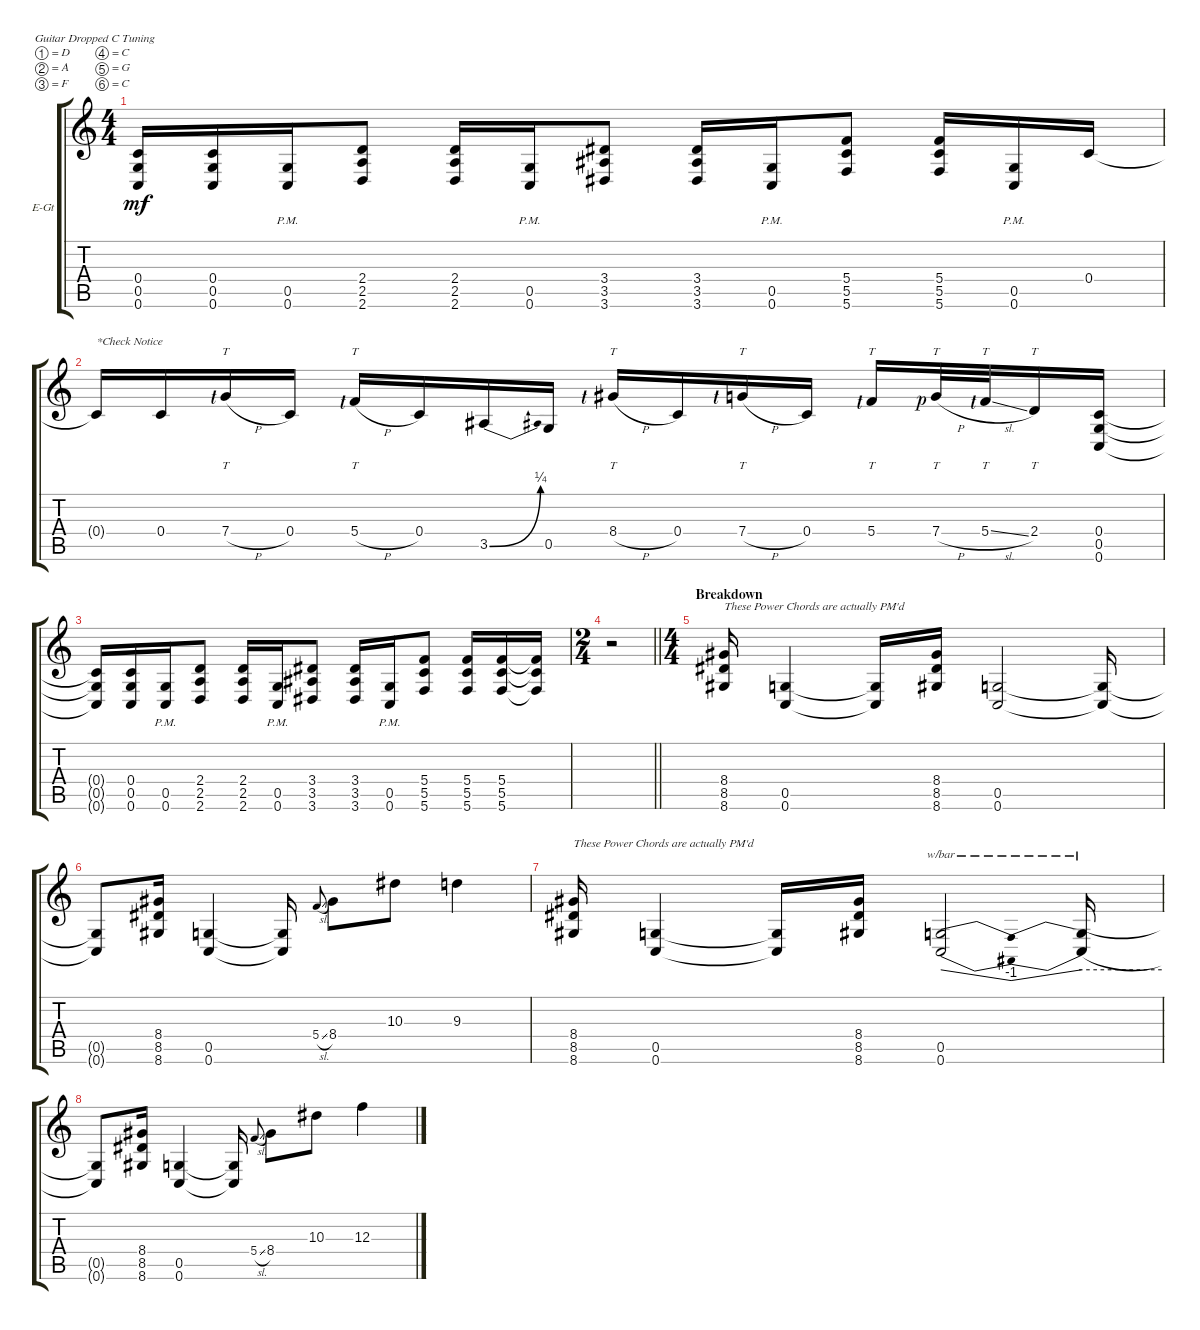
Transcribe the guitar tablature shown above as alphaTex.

\bracketExtendMode groupsimilarinstruments
\firstSystemTrackNameOrientation horizontal
\otherSystemsTrackNameOrientation horizontal
\track ("Guitar 2" "E-Gt") {instrument distortionguitar}
\staff {score tabs}
\tuning (D4 A3 F3 C3 G2 C2)
\ts (4 4)
\tempo (94 hide)
\clef g2
\ks c
(0.4{t} 0.5{t} 0.6{t}).16{dy mf} (0.4 0.5 0.6).16 (0.5{pm} 0.6{pm}).16 (2.4 2.5 2.6).8 (2.4 2.5 2.6).16 (0.5{pm} 0.6{pm}).16 (3.4 3.5 3.6).8 (3.4 3.5 3.6).16 (0.5{pm} 0.6{pm}).16 (5.4 5.5 5.6).8 (5.4 5.5 5.6).16 (0.5{pm} 0.6{pm}).16 0.4.16 |
0.4{t}.16{txt "*Check Notice"} 0.4.16 7.4{h lf 1}.16{tt} 0.4.16 5.4{h lf 1}.16{tt} 0.4.16 3.5{be (bend 0 0 60 1)}.16 0.5.16 8.4{h lf 1}.16{tt} 0.4.16 7.4{h lf 1}.16{tt} 0.4.16 5.4{lf 1}.16{tt} 7.4{h rf 1}.32{tt} 5.4{sl lf 1}.32{tt} 2.4.16{tt} (0.4 0.5 0.6).16 |
(0.4{t} 0.5{t} 0.6{t}).16 (0.4 0.5 0.6).16 (0.5{pm} 0.6{pm}).16 (2.4 2.5 2.6).8 (2.4 2.5 2.6).16 (0.5{pm} 0.6{pm}).16 (3.4 3.5 3.6).8 (3.4 3.5 3.6).16 (0.5{pm} 0.6{pm}).16 (5.4 5.5 5.6).8 (5.4 5.5 5.6).16 (5.4 5.5 5.6).16 (5.4{t} 5.5{t} 5.6{t}).16 |
\ts (2 4)
\beaming (8 2 2)
\barLineRight lightlight
r.2 |
\ts (4 4)
\beaming (8 2 2 2 2)
\section ("" "Breakdown")
(8.4 8.5 8.6).16{txt "These Power Chords are actually PM'd"} (0.5 0.6).4 (0.5{t} 0.6{t}).16 (8.4 8.5 8.6).16 (0.5 0.6).2 (0.5{t} 0.6{t}).16 |
(0.5{t} 0.6{t}).8 (8.4 8.5 8.6).16 (0.5 0.6).4 (0.5{t} 0.6{t}).16 5.4{sl}.8{gr onbeat} 8.4.8 10.3.8 9.3.4 |
(8.4 8.5 8.6).16{txt "These Power Chords are actually PM'd"} (0.5 0.6).4 (0.5{t} 0.6{t}).16 (8.4 8.5 8.6).16 (0.5 0.6).2{tbe (dip default 0 0 10.2 -4 19.2 -4 30 0)} (0.5{t} 0.6{t}).16{tbe (hold default 0 0 60 0)} |
(0.5{t} 0.6{t}).8 (8.4 8.5 8.6).16 (0.5 0.6).4 (0.5{t} 0.6{t}).16 5.4{sl}.8{gr onbeat} 8.4.8 10.3.8 12.3.4
